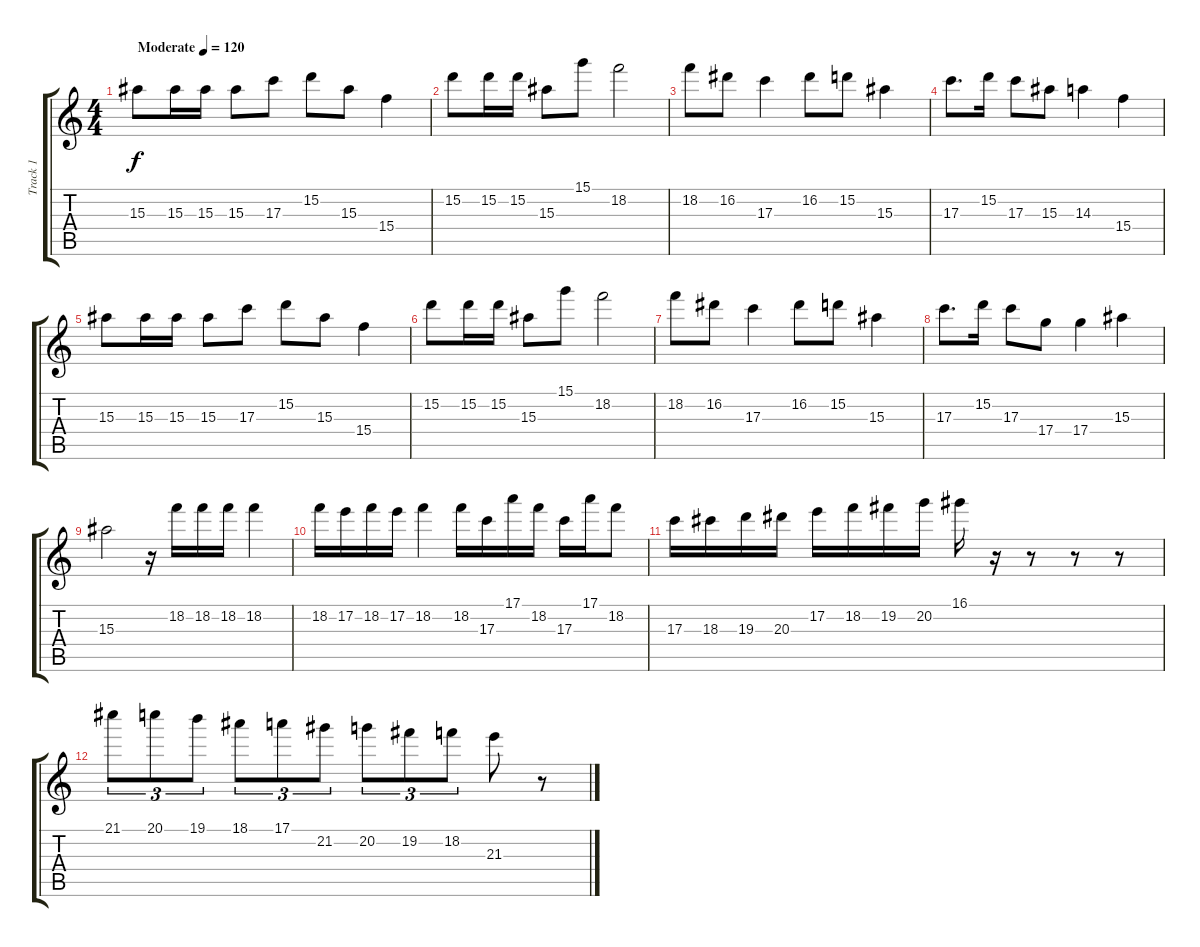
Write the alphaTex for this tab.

\track ("Track 1" "Track 1") {instrument acousticguitarsteel}
\staff {score tabs}
\tuning (E4 B3 G3 D3 A2 E2) {hide}
\ts (4 4)
\tempo (120 "Moderate")
\clef g2
\ks c
15.3.8{dy f instrument acousticguitarsteel} 15.3.16 15.3.16 15.3.8 17.3.8 15.2.8 15.3.8 15.4.4 |
15.2.8 15.2.16 15.2.16 15.3.8 15.1.8 18.2.2 |
18.2.8 16.2.8 17.3.4 16.2.8 15.2.8 15.3.4 |
17.3.8{d} 15.2.16 17.3.8 15.3.8 14.3.4 15.4.4 |
15.3.8 15.3.16 15.3.16 15.3.8 17.3.8 15.2.8 15.3.8 15.4.4 |
15.2.8 15.2.16 15.2.16 15.3.8 15.1.8 18.2.2 |
18.2.8 16.2.8 17.3.4 16.2.8 15.2.8 15.3.4 |
17.3.8{d} 15.2.16 17.3.8 17.4.8 17.4.4 15.3.4 |
15.3.2 r.16 18.2.16 18.2.16 18.2.16 18.2.4 |
18.2.16 17.2.16 18.2.16 17.2.16 18.2.4 18.2.16 17.3.16 17.1.16 18.2.16 17.3.16 17.1.16 18.2.8 |
17.3.16 18.3.16 19.3.16 20.3.16 17.2.16 18.2.16 19.2.16 20.2.16 16.1.16 r.16 r.8 r.8 r.8 |
21.1.8{tu (3 2)} 20.1.8{tu (3 2)} 19.1.8{tu (3 2)} 18.1.8{tu (3 2)} 17.1.8{tu (3 2)} 21.2.8{tu (3 2)} 20.2.8{tu (3 2)} 19.2.8{tu (3 2)} 18.2.8{tu (3 2)} 21.3.8 r.8
